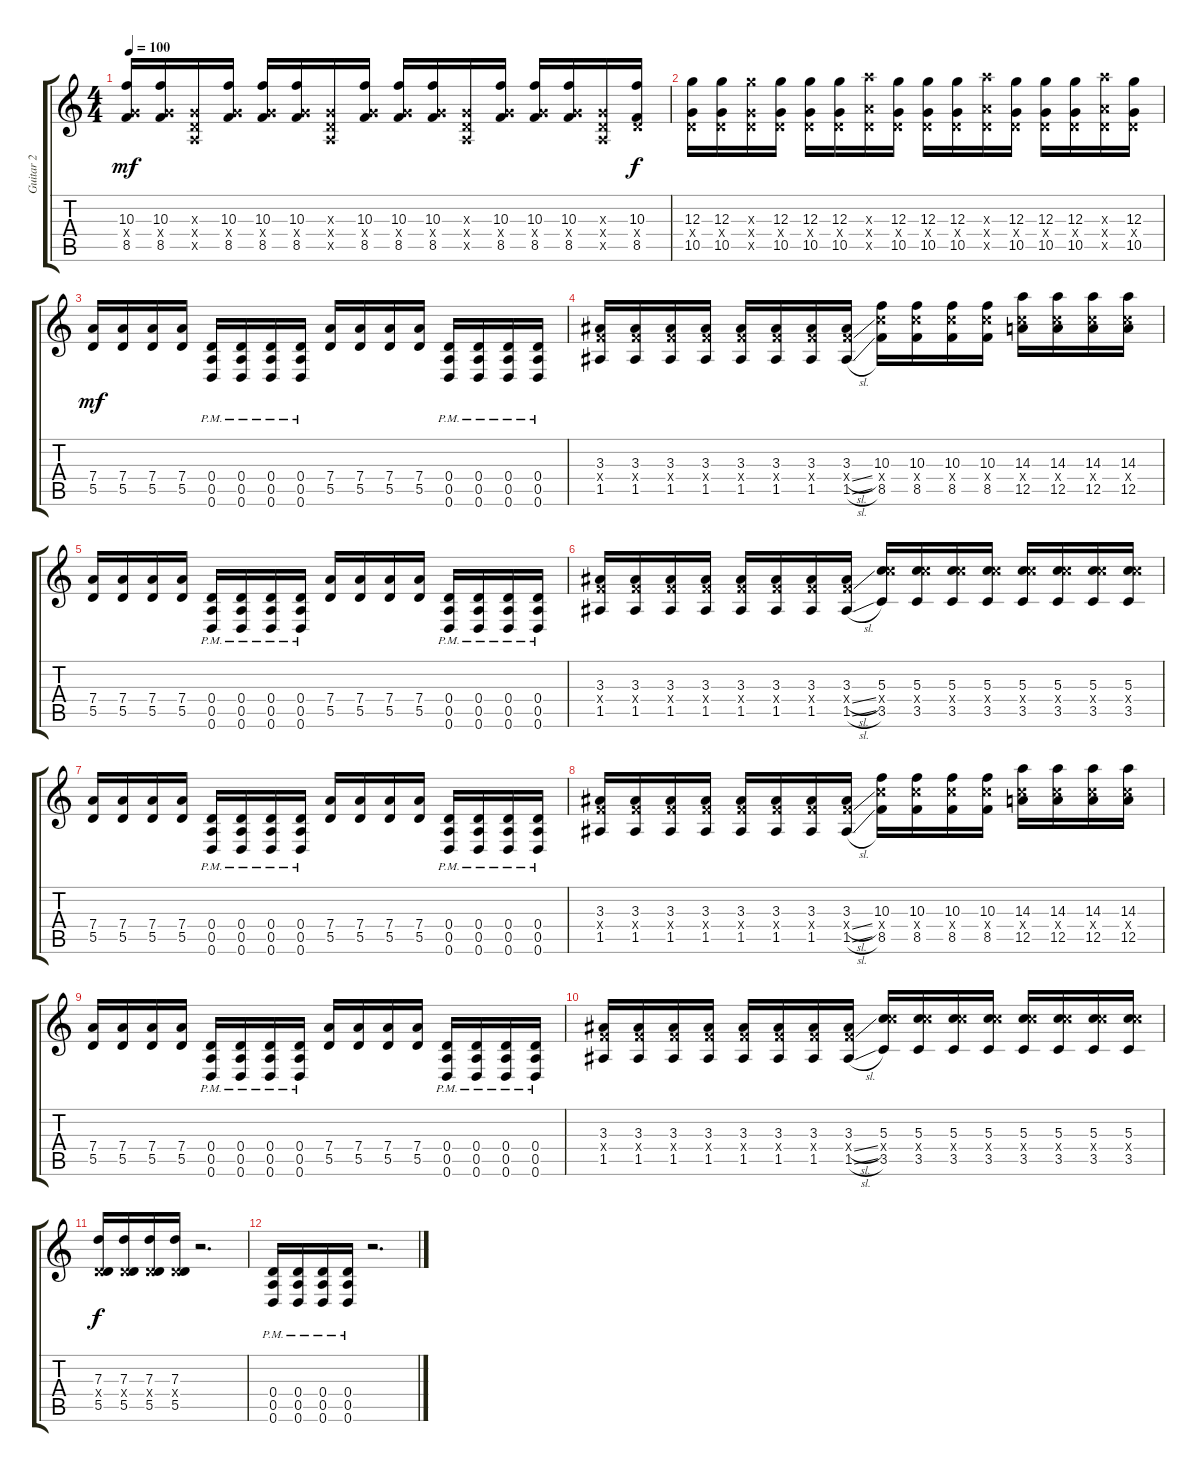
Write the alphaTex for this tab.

\track ("Guitar 2" "Guitar 2") {instrument distortionguitar}
\staff {score tabs}
\tuning (E4 B3 G3 D3 A2 D2) {hide}
\ts (4 4)
\tempo 100
\clef g2
\ks c
(10.3 5.4{x} 8.5).16{dy mf} (10.3 5.4{x} 8.5).16 (0.3{x} 0.4{x} 0.5{x}).16 (10.3 5.4{x} 8.5).16 (10.3 5.4{x} 8.5).16 (10.3 5.4{x} 8.5).16 (0.3{x} 0.4{x} 0.5{x}).16 (10.3 5.4{x} 8.5).16 (10.3 5.4{x} 8.5).16 (10.3 5.4{x} 8.5).16 (0.3{x} 0.4{x} 0.5{x}).16 (10.3 5.4{x} 8.5).16 (10.3 5.4{x} 8.5).16 (10.3 5.4{x} 8.5).16 (0.3{x} 0.4{x} 0.5{x}).16 (10.3 0.4{x} 8.5).16{dy f} |
(12.3 0.4{x} 10.5).16 (12.3 0.4{x} 10.5).16 (12.3{x} 0.4{x} 10.5{x}).16 (12.3 0.4{x} 10.5).16 (12.3 0.4{x} 10.5).16 (12.3 0.4{x} 10.5).16 (14.3{x} 0.4{x} 12.5{x}).16 (12.3 0.4{x} 10.5).16 (12.3 0.4{x} 10.5).16 (12.3 0.4{x} 10.5).16 (14.3{x} 0.4{x} 12.5{x}).16 (12.3 0.4{x} 10.5).16 (12.3 0.4{x} 10.5).16 (12.3 0.4{x} 10.5).16 (14.3{x} 0.4{x} 12.5{x}).16 (12.3 0.4{x} 10.5).16 |
(7.4 5.5).16{dy mf} (7.4 5.5).16 (7.4 5.5).16 (7.4 5.5).16 (0.4{pm} 0.5{pm} 0.6{pm}).16 (0.4{pm} 0.5{pm} 0.6{pm}).16 (0.4{pm} 0.5{pm} 0.6{pm}).16 (0.4{pm} 0.5{pm} 0.6{pm}).16 (7.4 5.5).16 (7.4 5.5).16 (7.4 5.5).16 (7.4 5.5).16 (0.4{pm} 0.5{pm} 0.6{pm}).16 (0.4{pm} 0.5{pm} 0.6{pm}).16 (0.4{pm} 0.5{pm} 0.6{pm}).16 (0.4{pm} 0.5{pm} 0.6{pm}).16 |
(3.3 3.4{x} 1.5).16 (3.3 3.4{x} 1.5).16 (3.3 3.4{x} 1.5).16 (3.3 3.4{x} 1.5).16 (3.3 3.4{x} 1.5).16 (3.3 3.4{x} 1.5).16 (3.3 3.4{x} 1.5).16 (3.3 3.4{sl x} 1.5{sl}).16 (10.3 10.4{x} 8.5).16 (10.3 10.4{x} 8.5).16 (10.3 10.4{x} 8.5).16 (10.3 10.4{x} 8.5).16 (14.3 10.4{x} 12.5).16 (14.3 10.4{x} 12.5).16 (14.3 10.4{x} 12.5).16 (14.3 10.4{x} 12.5).16 |
(7.4 5.5).16 (7.4 5.5).16 (7.4 5.5).16 (7.4 5.5).16 (0.4{pm} 0.5{pm} 0.6{pm}).16 (0.4{pm} 0.5{pm} 0.6{pm}).16 (0.4{pm} 0.5{pm} 0.6{pm}).16 (0.4{pm} 0.5{pm} 0.6{pm}).16 (7.4 5.5).16 (7.4 5.5).16 (7.4 5.5).16 (7.4 5.5).16 (0.4{pm} 0.5{pm} 0.6{pm}).16 (0.4{pm} 0.5{pm} 0.6{pm}).16 (0.4{pm} 0.5{pm} 0.6{pm}).16 (0.4{pm} 0.5{pm} 0.6{pm}).16 |
(3.3 3.4{x} 1.5).16 (3.3 3.4{x} 1.5).16 (3.3 3.4{x} 1.5).16 (3.3 3.4{x} 1.5).16 (3.3 3.4{x} 1.5).16 (3.3 3.4{x} 1.5).16 (3.3 3.4{x} 1.5).16 (3.3 3.4{sl x} 1.5{sl}).16 (5.3 10.4{x} 3.5).16 (5.3 10.4{x} 3.5).16 (5.3 10.4{x} 3.5).16 (5.3 10.4{x} 3.5).16 (5.3 10.4{x} 3.5).16 (5.3 10.4{x} 3.5).16 (5.3 10.4{x} 3.5).16 (5.3 10.4{x} 3.5).16 |
(7.4 5.5).16 (7.4 5.5).16 (7.4 5.5).16 (7.4 5.5).16 (0.4{pm} 0.5{pm} 0.6{pm}).16 (0.4{pm} 0.5{pm} 0.6{pm}).16 (0.4{pm} 0.5{pm} 0.6{pm}).16 (0.4{pm} 0.5{pm} 0.6{pm}).16 (7.4 5.5).16 (7.4 5.5).16 (7.4 5.5).16 (7.4 5.5).16 (0.4{pm} 0.5{pm} 0.6{pm}).16 (0.4{pm} 0.5{pm} 0.6{pm}).16 (0.4{pm} 0.5{pm} 0.6{pm}).16 (0.4{pm} 0.5{pm} 0.6{pm}).16 |
(3.3 3.4{x} 1.5).16 (3.3 3.4{x} 1.5).16 (3.3 3.4{x} 1.5).16 (3.3 3.4{x} 1.5).16 (3.3 3.4{x} 1.5).16 (3.3 3.4{x} 1.5).16 (3.3 3.4{x} 1.5).16 (3.3 3.4{sl x} 1.5{sl}).16 (10.3 10.4{x} 8.5).16 (10.3 10.4{x} 8.5).16 (10.3 10.4{x} 8.5).16 (10.3 10.4{x} 8.5).16 (14.3 10.4{x} 12.5).16 (14.3 10.4{x} 12.5).16 (14.3 10.4{x} 12.5).16 (14.3 10.4{x} 12.5).16 |
(7.4 5.5).16 (7.4 5.5).16 (7.4 5.5).16 (7.4 5.5).16 (0.4{pm} 0.5{pm} 0.6{pm}).16 (0.4{pm} 0.5{pm} 0.6{pm}).16 (0.4{pm} 0.5{pm} 0.6{pm}).16 (0.4{pm} 0.5{pm} 0.6{pm}).16 (7.4 5.5).16 (7.4 5.5).16 (7.4 5.5).16 (7.4 5.5).16 (0.4{pm} 0.5{pm} 0.6{pm}).16 (0.4{pm} 0.5{pm} 0.6{pm}).16 (0.4{pm} 0.5{pm} 0.6{pm}).16 (0.4{pm} 0.5{pm} 0.6{pm}).16 |
(3.3 3.4{x} 1.5).16 (3.3 3.4{x} 1.5).16 (3.3 3.4{x} 1.5).16 (3.3 3.4{x} 1.5).16 (3.3 3.4{x} 1.5).16 (3.3 3.4{x} 1.5).16 (3.3 3.4{x} 1.5).16 (3.3 3.4{sl x} 1.5{sl}).16 (5.3 10.4{x} 3.5).16 (5.3 10.4{x} 3.5).16 (5.3 10.4{x} 3.5).16 (5.3 10.4{x} 3.5).16 (5.3 10.4{x} 3.5).16 (5.3 10.4{x} 3.5).16 (5.3 10.4{x} 3.5).16 (5.3 10.4{x} 3.5).16 |
(7.3 0.4{x} 5.5).16{dy f} (7.3 0.4{x} 5.5).16 (7.3 0.4{x} 5.5).16 (7.3 0.4{x} 5.5).16 r.2{d} |
(0.4{pm} 0.5{pm} 0.6{pm}).16 (0.4{pm} 0.5{pm} 0.6{pm}).16 (0.4{pm} 0.5{pm} 0.6{pm}).16 (0.4{pm} 0.5{pm} 0.6{pm}).16 r.2{d}
